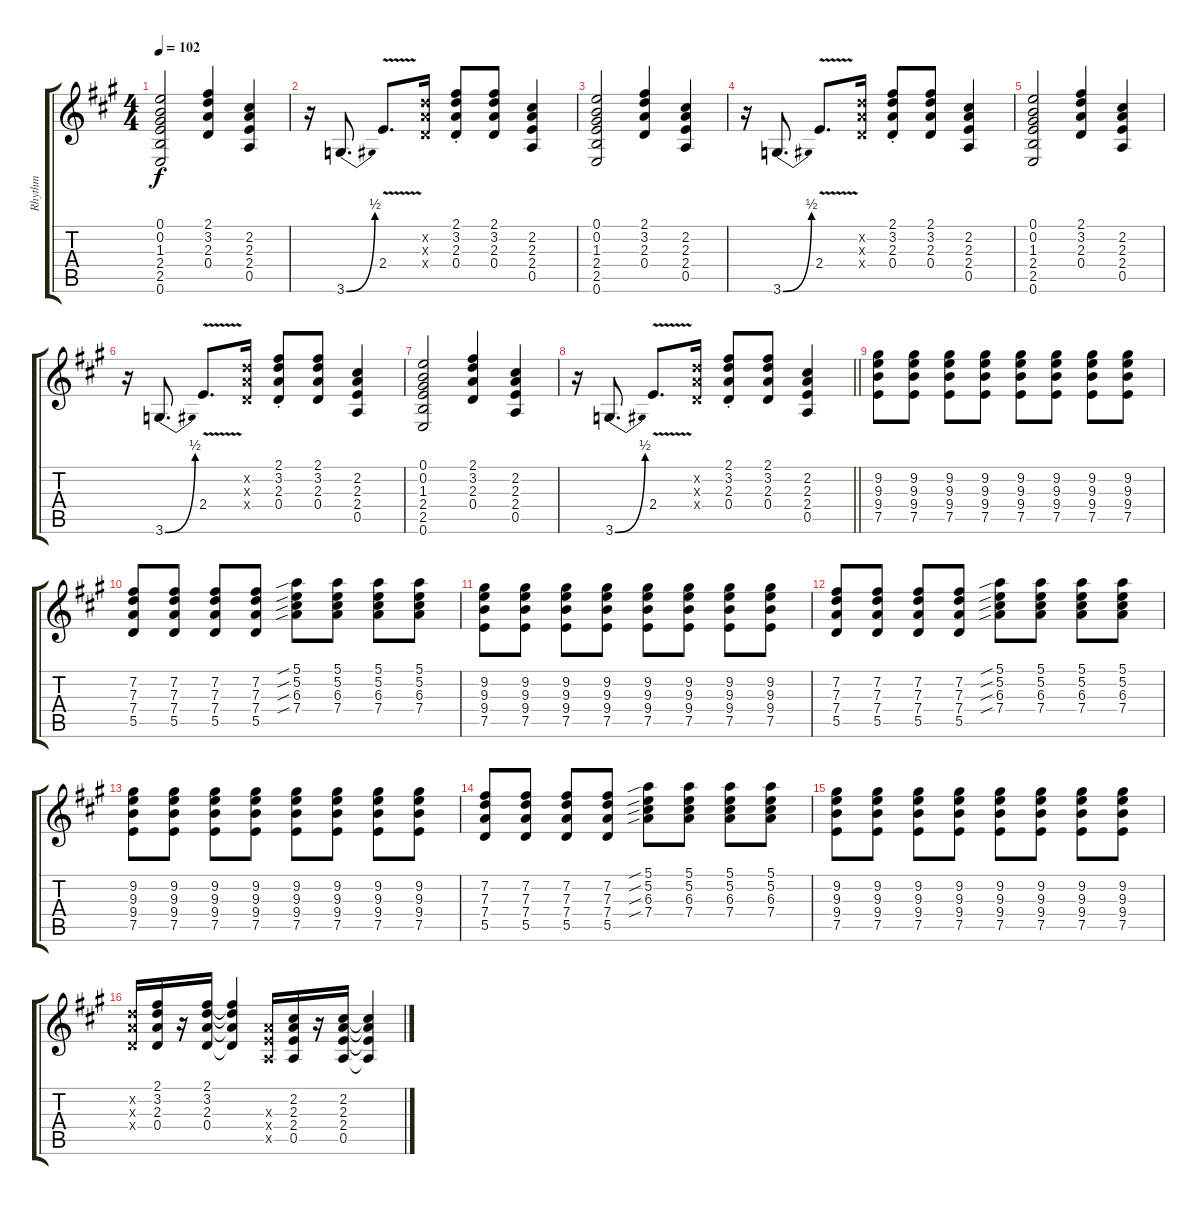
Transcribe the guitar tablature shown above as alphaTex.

\track ("Rhythm" "Rhythm") {instrument distortionguitar}
\staff {score tabs}
\tuning (E4 B3 G3 D3 A2 E2) {hide}
\ts (4 4)
\tempo 102
\clef g2
\ks a
(0.1 0.2 1.3 2.4 2.5 0.6).2{dy f} (2.1 3.2 2.3 0.4).4 (2.2 2.3 2.4 0.5).4 |
r.16 3.6{be (bend 0 0 60 2)}.8{d} 2.4{v}.8{d} (3.2{x} 2.3{x} 0.4{x}).16 (2.1{st} 3.2{st} 2.3{st} 0.4{st}).8 (2.1 3.2 2.3 0.4).8 (2.2 2.3 2.4 0.5).4 |
(0.1 0.2 1.3 2.4 2.5 0.6).2 (2.1 3.2 2.3 0.4).4 (2.2 2.3 2.4 0.5).4 |
r.16 3.6{be (bend 0 0 60 2)}.8{d} 2.4{v}.8{d} (3.2{x} 2.3{x} 0.4{x}).16 (2.1{st} 3.2{st} 2.3{st} 0.4{st}).8 (2.1 3.2 2.3 0.4).8 (2.2 2.3 2.4 0.5).4 |
(0.1 0.2 1.3 2.4 2.5 0.6).2 (2.1 3.2 2.3 0.4).4 (2.2 2.3 2.4 0.5).4 |
r.16 3.6{be (bend 0 0 60 2)}.8{d} 2.4{v}.8{d} (3.2{x} 2.3{x} 0.4{x}).16 (2.1{st} 3.2{st} 2.3{st} 0.4{st}).8 (2.1 3.2 2.3 0.4).8 (2.2 2.3 2.4 0.5).4 |
(0.1 0.2 1.3 2.4 2.5 0.6).2 (2.1 3.2 2.3 0.4).4 (2.2 2.3 2.4 0.5).4 |
\barLineRight lightlight
r.16 3.6{be (bend 0 0 60 2)}.8{d} 2.4{v}.8{d} (3.2{x} 2.3{x} 0.4{x}).16 (2.1{st} 3.2{st} 2.3{st} 0.4{st}).8 (2.1 3.2 2.3 0.4).8 (2.2 2.3 2.4 0.5).4 |
(9.2 9.3 9.4 7.5).8 (9.2 9.3 9.4 7.5).8 (9.2 9.3 9.4 7.5).8 (9.2 9.3 9.4 7.5).8 (9.2 9.3 9.4 7.5).8 (9.2 9.3 9.4 7.5).8 (9.2 9.3 9.4 7.5).8 (9.2 9.3 9.4 7.5).8 |
(7.2 7.3 7.4 5.5).8 (7.2 7.3 7.4 5.5).8 (7.2 7.3 7.4 5.5).8 (7.2 7.3 7.4 5.5).8 (5.1{sib} 5.2{sib} 6.3{sib} 7.4{sib}).8 (5.1 5.2 6.3 7.4).8 (5.1 5.2 6.3 7.4).8 (5.1 5.2 6.3 7.4).8 |
(9.2 9.3 9.4 7.5).8 (9.2 9.3 9.4 7.5).8 (9.2 9.3 9.4 7.5).8 (9.2 9.3 9.4 7.5).8 (9.2 9.3 9.4 7.5).8 (9.2 9.3 9.4 7.5).8 (9.2 9.3 9.4 7.5).8 (9.2 9.3 9.4 7.5).8 |
(7.2 7.3 7.4 5.5).8 (7.2 7.3 7.4 5.5).8 (7.2 7.3 7.4 5.5).8 (7.2 7.3 7.4 5.5).8 (5.1{sib} 5.2{sib} 6.3{sib} 7.4{sib}).8 (5.1 5.2 6.3 7.4).8 (5.1 5.2 6.3 7.4).8 (5.1 5.2 6.3 7.4).8 |
(9.2 9.3 9.4 7.5).8 (9.2 9.3 9.4 7.5).8 (9.2 9.3 9.4 7.5).8 (9.2 9.3 9.4 7.5).8 (9.2 9.3 9.4 7.5).8 (9.2 9.3 9.4 7.5).8 (9.2 9.3 9.4 7.5).8 (9.2 9.3 9.4 7.5).8 |
(7.2 7.3 7.4 5.5).8 (7.2 7.3 7.4 5.5).8 (7.2 7.3 7.4 5.5).8 (7.2 7.3 7.4 5.5).8 (5.1{sib} 5.2{sib} 6.3{sib} 7.4{sib}).8 (5.1 5.2 6.3 7.4).8 (5.1 5.2 6.3 7.4).8 (5.1 5.2 6.3 7.4).8 |
(9.2 9.3 9.4 7.5).8 (9.2 9.3 9.4 7.5).8 (9.2 9.3 9.4 7.5).8 (9.2 9.3 9.4 7.5).8 (9.2 9.3 9.4 7.5).8 (9.2 9.3 9.4 7.5).8 (9.2 9.3 9.4 7.5).8 (9.2 9.3 9.4 7.5).8 |
(3.2{x} 2.3{x} 0.4{x}).16 (2.1 3.2 2.3 0.4).16 r.16 (2.1 3.2 2.3 0.4).16 (2.1{t} 3.2{t} 2.3{t} 0.4{t}).4 (2.3{x} 2.4{x} 0.5{x}).16 (2.2 2.3 2.4 0.5).16 r.16 (2.2 2.3 2.4 0.5).16 (2.2{t} 2.3{t} 2.4{t} 0.5{t}).4
